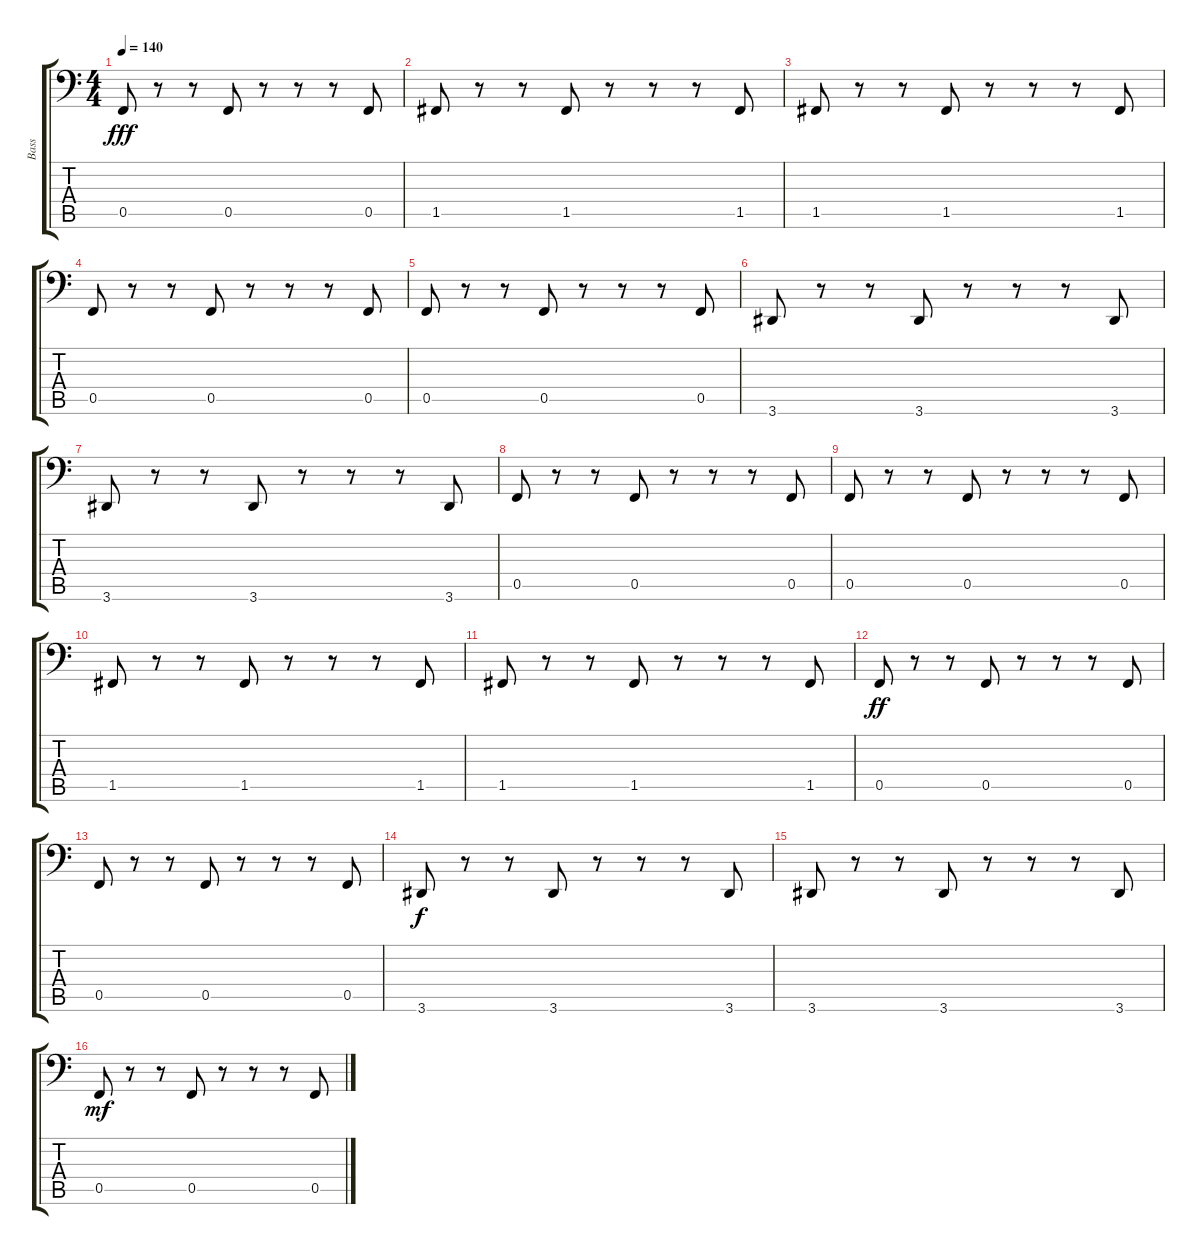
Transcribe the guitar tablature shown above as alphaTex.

\track ("Bass" "Bass") {instrument fretlessbass}
\staff {score tabs}
\tuning (Db3 Ab2 Eb2 Bb1 F1 C1) {hide}
\ts (4 4)
\tempo 140
\clef f4
\ks c
0.5.8{dy fff} r.8 r.8 0.5.8 r.8 r.8 r.8 0.5.8 |
1.5.8 r.8 r.8 1.5.8 r.8 r.8 r.8 1.5.8 |
1.5.8 r.8 r.8 1.5.8 r.8 r.8 r.8 1.5.8 |
0.5.8 r.8 r.8 0.5.8 r.8 r.8 r.8 0.5.8 |
0.5.8 r.8 r.8 0.5.8 r.8 r.8 r.8 0.5.8 |
3.6.8 r.8 r.8 3.6.8 r.8 r.8 r.8 3.6.8 |
3.6.8 r.8 r.8 3.6.8 r.8 r.8 r.8 3.6.8 |
0.5.8 r.8 r.8 0.5.8 r.8 r.8 r.8 0.5.8 |
0.5.8 r.8 r.8 0.5.8 r.8 r.8 r.8 0.5.8 |
1.5.8 r.8 r.8 1.5.8 r.8 r.8 r.8 1.5.8 |
1.5.8 r.8 r.8 1.5.8 r.8 r.8 r.8 1.5.8 |
0.5.8{dy ff} r.8 r.8 0.5.8 r.8 r.8 r.8 0.5.8 |
0.5.8 r.8 r.8 0.5.8 r.8 r.8 r.8 0.5.8 |
3.6.8{dy f} r.8 r.8 3.6.8 r.8 r.8 r.8 3.6.8 |
3.6.8 r.8 r.8 3.6.8 r.8 r.8 r.8 3.6.8 |
0.5.8{dy mf} r.8 r.8 0.5.8 r.8 r.8 r.8 0.5.8
